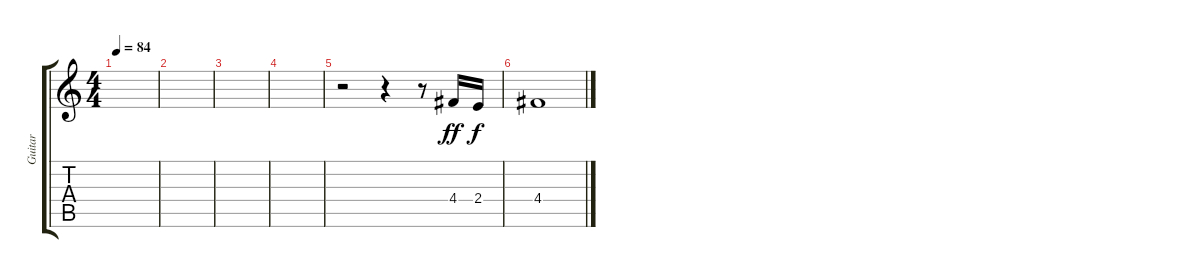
\track ("Guitar" "Guitar") {instrument electricguitarjazz}
\staff {score tabs}
\tuning (E4 B3 G3 D3 A2 E2) {hide}
\ts (4 4)
\tempo 84
\clef g2
\ks c
|
|
|
|
r.2 r.4 r.8 4.4.16{dy ff} 2.4.16{dy f} |
4.4.1
